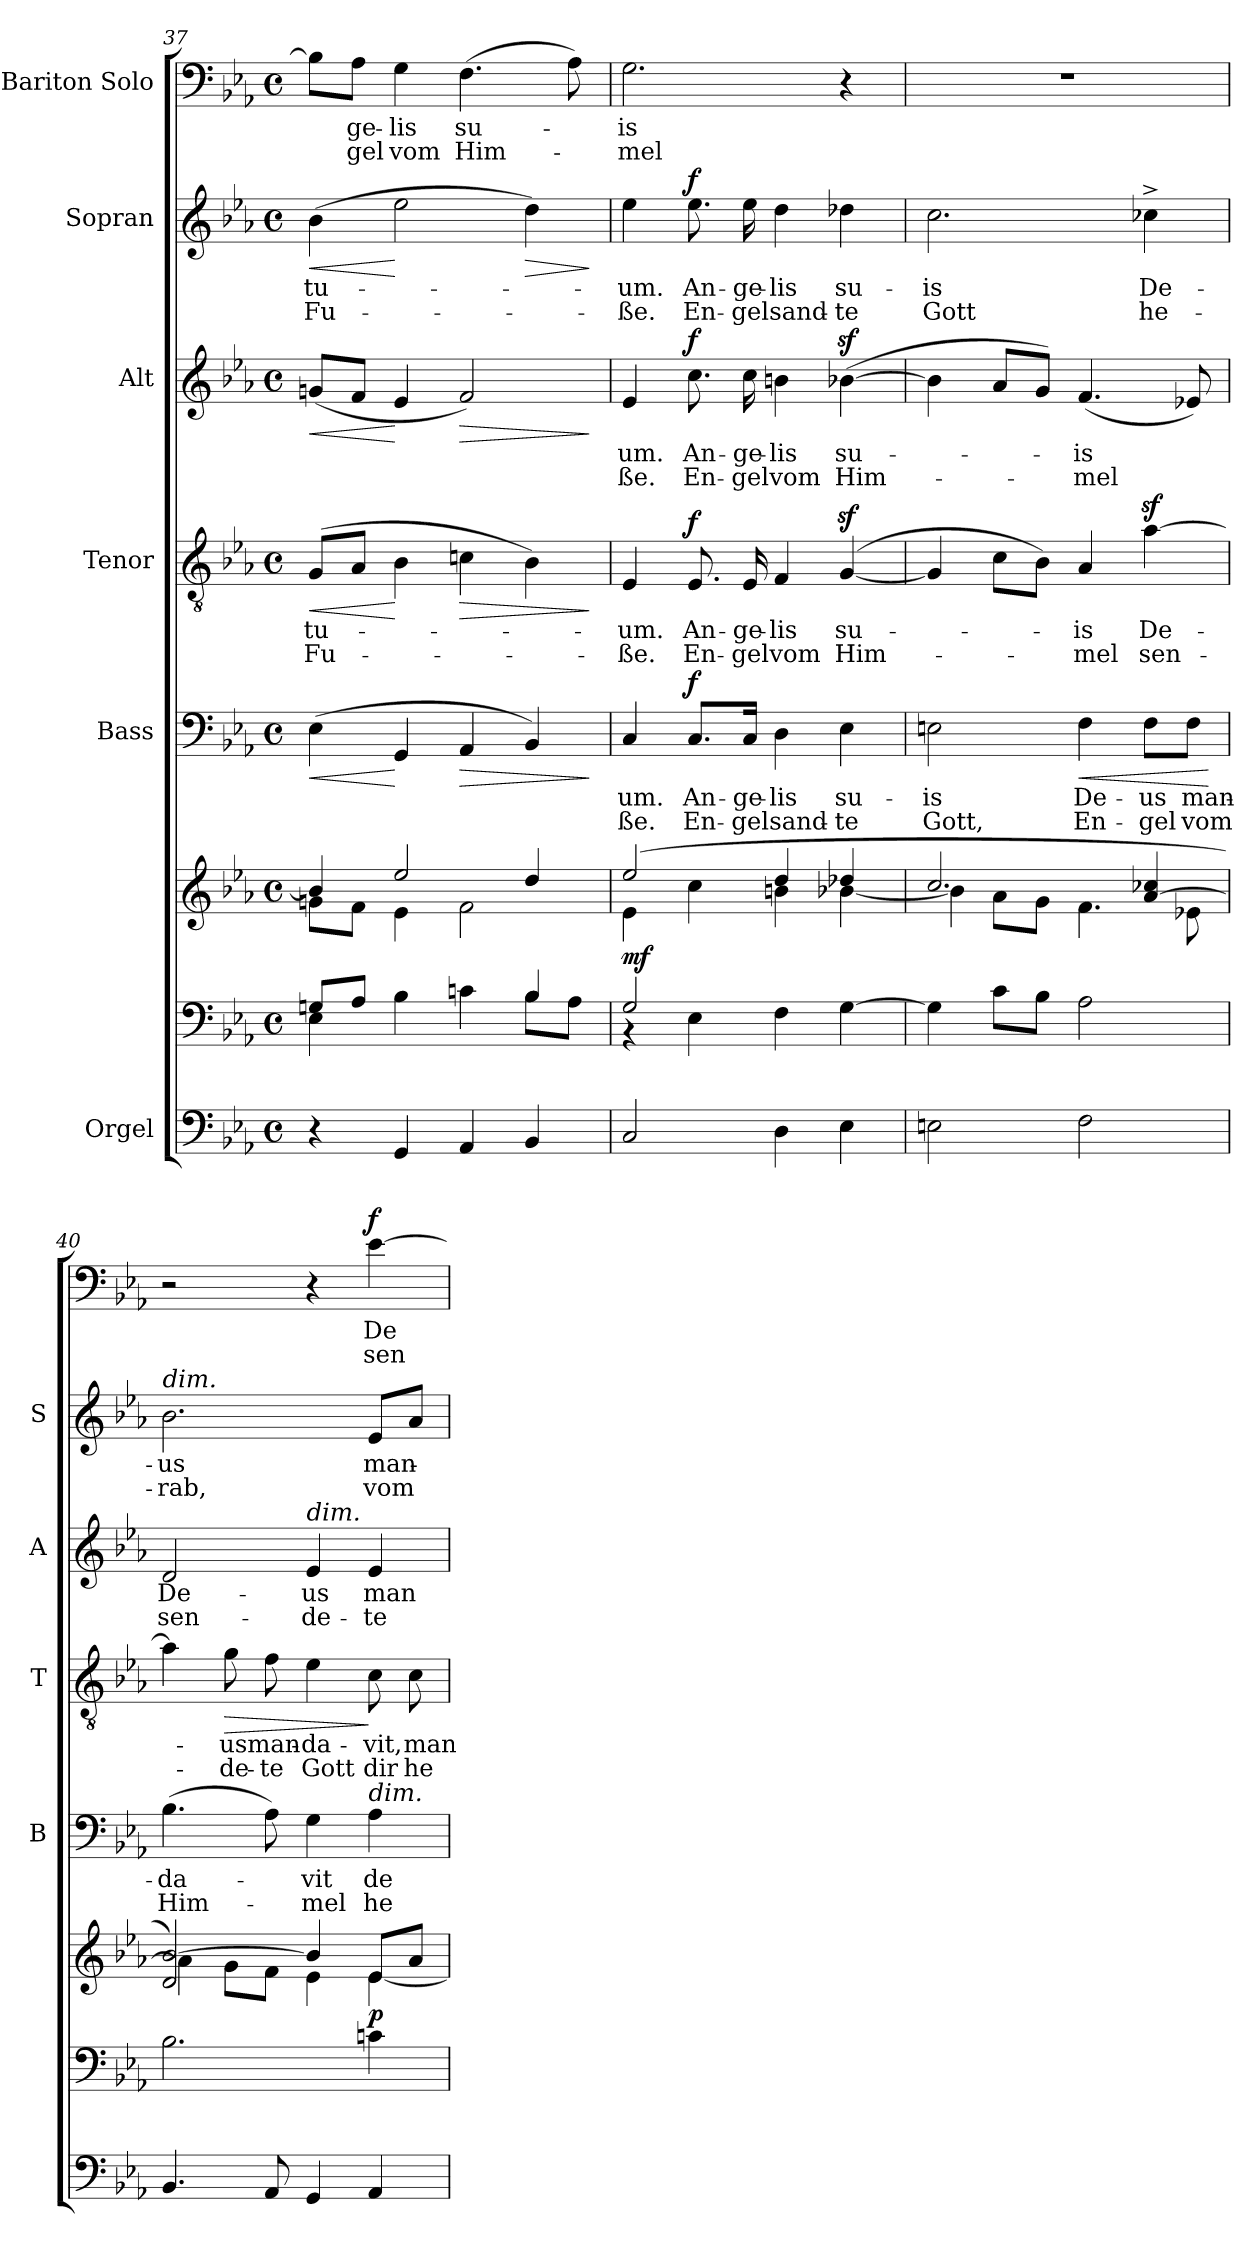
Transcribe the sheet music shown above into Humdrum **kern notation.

**kern	**kern	**kern	**dynam	**kern	**text	**text	**dynam	**kern	**text	**text	**dynam	**kern	**text	**text	**dynam	**kern	**text	**text	**dynam	**kern	**text	**text	**dynam
*part6	*part6	*part6	*part6	*part5	*part5	*part5	*part5	*part4	*part4	*part4	*part4	*part3	*part3	*part3	*part3	*part2	*part2	*part2	*part2	*part1	*part1	*part1	*part1
*staff8	*staff7	*staff6	*staff6/7/8	*staff5	*staff5	*staff5	*staff5	*staff4	*staff4	*staff4	*staff4	*staff3	*staff3	*staff3	*staff3	*staff2	*staff2	*staff2	*staff2	*staff1	*staff1	*staff1	*staff1
*I"Orgel	*	*	*	*I"Bass	*	*	*	*I"Tenor	*	*	*	*I"Alt	*	*	*	*I"Sopran	*	*	*	*I"Bariton Solo	*	*	*
*	*	*	*	*I'B	*	*	*	*I'T	*	*	*	*I'A	*	*	*	*I'S	*	*	*	*	*	*	*
*clefF4	*clefF4	*clefG2	*	*clefF4	*	*	*	*clefGv2	*	*	*	*clefG2	*	*	*	*clefG2	*	*	*	*clefF4	*	*	*
*k[b-e-a-]	*k[b-e-a-]	*k[b-e-a-]	*	*k[b-e-a-]	*	*	*	*k[b-e-a-]	*	*	*	*k[b-e-a-]	*	*	*	*k[b-e-a-]	*	*	*	*k[b-e-a-]	*	*	*
*E-:	*E-:	*E-:	*	*E-:	*	*	*	*E-:	*	*	*	*E-:	*	*	*	*E-:	*	*	*	*E-:	*	*	*
*M4/4	*M4/4	*M4/4	*	*M4/4	*	*	*	*M4/4	*	*	*	*M4/4	*	*	*	*M4/4	*	*	*	*M4/4	*	*	*
*met(c)	*met(c)	*met(c)	*	*met(c)	*	*	*	*met(c)	*	*	*	*met(c)	*	*	*	*met(c)	*	*	*	*met(c)	*	*	*
=37	=37	=37	=37	=37	=37	=37	=37	=37	=37	=37	=37	=37	=37	=37	=37	=37	=37	=37	=37	=37	=37	=37	=37
*	*^	*^	*	*	*	*	*	*	*	*	*	*	*	*	*	*	*	*	*	*	*	*	*
!	!	!	!	!	!	!	!	!	!LO:HP:b	!	!	!	!LO:HP:b	!	!	!	!LO:HP:b	!	!	!	!LO:HP:b	!	!	!	!
4r	8Gn/L	4E-\	4b-/]	8gn\L	.	(4E-\	.	.	<	(8G/L	tu-	Fu-	<	(8gn/L	.	.	<	(4b-\	tu-	Fu-	<	8B-\L]	.	.	.
.	8A-/J	.	.	8f\J	.	.	.	.	.	8A-/J	.	.	.	8f/J	.	.	.	.	.	.	.	8A-\J	-ge-	-gel	.
4GG/	4B-\	2ryy	2ee-/	4e-\	.	4GG/	.	.	[	4B-\	.	.	[	4e-/	.	.	[	2ee-\	.	.	[	4G\	-lis	vom	.
!	!	!	!	!	!	!	!	!	!LO:HP:b	!	!	!	!LO:HP:b	!	!	!	!LO:HP:b	!	!	!	!	!	!	!	!
4AA-/	4cn\	.	.	2f\	.	4AA-/	.	.	>	4cn\	.	.	>	2f/)	.	.	>	.	.	.	.	(4.F\	su-	Him-	.
!	!	!	!	!	!	!	!	!	!	!	!	!	!	!	!	!	!	!	!	!	!LO:HP:b	!	!	!	!
4BB-/	4B-/	8B-\L	4dd/	.	.	4BB-/)	.	.	.	4B-\)	.	.	.	.	.	.	.	4dd\)	.	.	>	.	.	.	.
.	.	8A-\J	.	.	.	.	.	.	.	.	.	.	.	.	.	.	.	.	.	.	.	8A-\)	.	.	.
*	*v	*v	*	*	*	*	*	*	*	*	*	*	*	*	*	*	*	*	*	*	*	*	*	*	*
*	*	*v	*v	*	*	*	*	*	*	*	*	*	*	*	*	*	*	*	*	*	*	*	*	*
.	.	.	.	.	.	.	]	.	.	.	]	.	.	.	]	.	.	.	]	.	.	.	.
!!LO:PB:g=z
=38	=38	=38	=38	=38	=38	=38	=38	=38	=38	=38	=38	=38	=38	=38	=38	=38	=38	=38	=38	=38	=38	=38	=38
*	*^	*^	*	*	*	*	*	*	*	*	*	*	*	*	*	*	*	*	*	*	*	*	*
!	!	!	!	!	!LO:DY:b	!	!	!	!	!	!	!	!	!	!	!	!	!	!	!	!	!	!	!	!
2C/	2G/	4r	(2ee-/	4e-\	mf	4C/	-um.	-ße.	.	4E-/	-um.	-ße.	.	4e-/	-um.	-ße.	.	4ee-\	-um.	-ße.	.	2.G\	-is	-mel	.
!	!	!	!	!	!	!	!	!	!LO:DY:a	!	!	!	!LO:DY:a	!	!	!	!LO:DY:a	!	!	!	!LO:DY:a	!	!	!	!
.	.	4E-\	.	4cc\	.	8.C/L	An-	En-	f	8.E-/	An-	En-	f	8.cc\	An-	En-	f	8.ee-\	An-	En-	f	.	.	.	.
.	.	.	.	.	.	16C/Jk	-ge-	-gel	.	16E-/	-ge-	-gel	.	16cc\	-ge-	-gel	.	16ee-\	-ge-	-gel	.	.	.	.	.
4D\	4F\	2ryy	4dd/	4bn\	.	4D\	-lis	sand-	.	4F/	-lis	vom	.	4bn\	-lis	vom	.	4dd\	-lis	sand-	.	.	.	.	.
4E-\	[4G\	.	4dd-X/	[4b-X\	.	4E-\	su-	-te	.	(>[4Gz>/	su-	Him-	.	([4b-Xz>\	su-	Him-	.	4dd-X\	su-	-te	.	4r	.	.	.
*	*v	*v	*	*	*	*	*	*	*	*	*	*	*	*	*	*	*	*	*	*	*	*	*	*	*
=39	=39	=39	=39	=39	=39	=39	=39	=39	=39	=39	=39	=39	=39	=39	=39	=39	=39	=39	=39	=39	=39	=39	=39	=39
2En\	4G\]	2.cc/	4b-\]	.	2En\	-is	Gott,	.	4G/]	.	.	.	4b-\]	.	.	.	2.cc\	-is	Gott	.	1r	.	.	.
.	8c\L	.	8a-\L	.	.	.	.	.	8c\L	.	.	.	8a-/L	.	.	.	.	.	.	.	.	.	.	.
.	8B-\J	.	8g\J	.	.	.	.	.	8B-\J)	.	.	.	8g/J)	.	.	.	.	.	.	.	.	.	.	.
!	!	!	!	!	!	!	!	!LO:HP:b	!	!	!	!	!	!	!	!	!	!	!	!	!	!	!	!
2F\	2A-\	.	4.f\	.	4F\	De-	En-	<	4A-/	-is	-mel	.	(>4.f/	-is	-mel	.	.	.	.	.	.	.	.	.
.	.	[4a-/ 4cc-X/	.	.	8F\L	-us	-gel	.	[4a-z>\	De-	sen-	.	.	.	.	.	4cc-X^\	De-	he-	.	.	.	.	.
.	.	.	8e-X\	.	8F\J	man-	vom	.	.	.	.	.	8e-X/)	.	.	.	.	.	.	.	.	.	.	.
*	*	*v	*v	*	*	*	*	*	*	*	*	*	*	*	*	*	*	*	*	*	*	*	*	*
.	.	.	.	.	.	.	[	.	.	.	.	.	.	.	.	.	.	.	.	.	.	.	.
=40	=40	=40	=40	=40	=40	=40	=40	=40	=40	=40	=40	=40	=40	=40	=40	=40	=40	=40	=40	=40	=40	=40	=40
*	*	*^	*	*	*	*	*	*	*	*	*	*	*	*	*	*	*	*	*	*	*	*	*
!	!	!	!	!	!	!	!	!	!	!	!	!	!	!	!	!	!LO:TX:a:i:t=dim.	!	!	!	!	!	!	!
4.BB-/	2.B-\	2d/ [2b-/)	4a-\]	.	(4.B-\	-da-	Him-	.	4a-\]	.	.	.	2d/	De-	sen-	.	2.b-\	-us	-rab,	.	2r	.	.	.
!	!	!	!	!	!	!	!	!	!	!	!	!LO:HP:b	!	!	!	!	!	!	!	!	!	!	!	!
.	.	.	8g\L	.	.	.	.	.	8g\	-us	-de-	>	.	.	.	.	.	.	.	.	.	.	.	.
8AA-/	.	.	8f\J	.	8A-\)	.	.	.	8f\	man-	-te	.	.	.	.	.	.	.	.	.	.	.	.	.
!	!	!	!	!	!	!	!	!	!	!	!	!	!LO:TX:a:i:t=dim.	!	!	!	!	!	!	!	!	!	!	!
4GG/	.	4b-/]	4e-\	.	4G\	-vit	-mel	.	4e-\	-da-	Gott	.	4e-/	-us	-de-	.	.	.	.	.	4r	.	.	.
!	!	!	!	!	!LO:TX:a:i:t=dim.	!	!	!	!	!	!	!	!	!	!	!	!	!	!	!	!	!	!	!
!	!	!	!	!LO:DY:b	!	!	!	!	!	!	!	!	!	!	!	!	!	!	!	!	!	!	!	!LO:DY:a
4AA-/	4cn\	8e-/L	[4e-\	p	4A-\	de	he-	.	8c\	-vit,	dir	]	4e-/	man-	-te	.	8e-/L	man-	vom	.	[4e-\	De-	sen-	f
.	.	8a-/J	.	.	.	.	.	.	8c\	man-	he-	.	.	.	.	.	8a-/J	.	.	.	.	.	.	.
*	*	*v	*v	*	*	*	*	*	*	*	*	*	*	*	*	*	*	*	*	*	*	*	*	*
=	=	=	=	=	=	=	=	=	=	=	=	=	=	=	=	=	=	=	=	=	=	=	=
*-	*-	*-	*-	*-	*-	*-	*-	*-	*-	*-	*-	*-	*-	*-	*-	*-	*-	*-	*-	*-	*-	*-	*-
